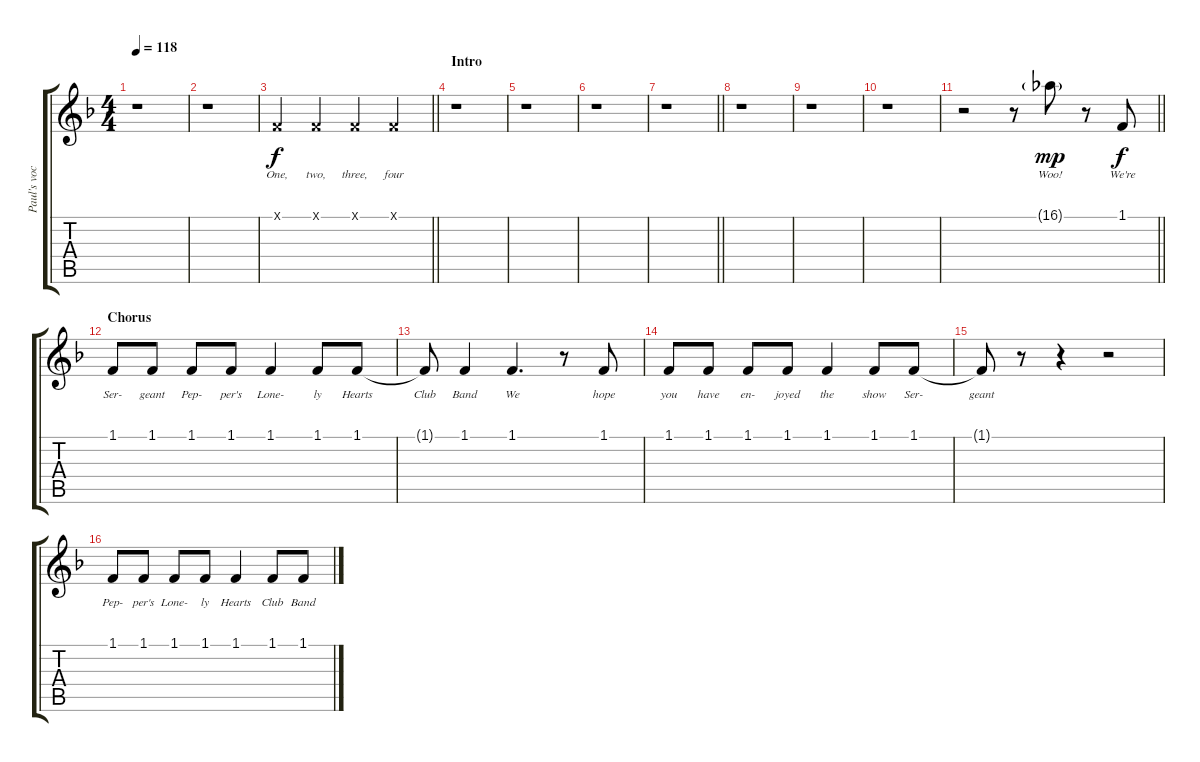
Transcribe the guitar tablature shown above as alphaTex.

\track ("Paul's vocals" "Paul's voc") {instrument sopranosax}
\staff {score tabs}
\tuning (E4 B3 G3 D3 A2 E2) {hide}
\ts (4 4)
\tempo 118
\clef g2
\ks f
r.1{dy f instrument sopranosax} |
r.1 |
\barLineRight lightlight
1.1{x}.4{lyrics (0 "One,") lyrics (1 "") lyrics (2 "") lyrics (3 "") lyrics (4 "")} 1.1{x}.4{lyrics (0 "two,") lyrics (1 "") lyrics (2 "") lyrics (3 "") lyrics (4 "")} 1.1{x}.4{lyrics (0 "three,") lyrics (1 "") lyrics (2 "") lyrics (3 "") lyrics (4 "")} 1.1{x}.4{lyrics (0 "four") lyrics (1 "") lyrics (2 "") lyrics (3 "") lyrics (4 "")} |
\section ("" "Intro")
r.1 |
r.1 |
r.1 |
\barLineRight lightlight
r.1 |
\section ("" "")
r.1 |
r.1 |
r.1 |
\barLineRight lightlight
r.2 r.8 16.1{g}.8{lyrics (0 "Woo!") lyrics (1 "") lyrics (2 "") lyrics (3 "") lyrics (4 "") dy mp} r.8 1.1.8{lyrics (0 "We're") lyrics (1 "") lyrics (2 "") lyrics (3 "") lyrics (4 "") dy f} |
\section ("" "Chorus")
1.1.8{lyrics (0 "Ser-") lyrics (1 "") lyrics (2 "") lyrics (3 "") lyrics (4 "")} 1.1.8{lyrics (0 "geant") lyrics (1 "") lyrics (2 "") lyrics (3 "") lyrics (4 "")} 1.1.8{lyrics (0 "Pep-") lyrics (1 "") lyrics (2 "") lyrics (3 "") lyrics (4 "")} 1.1.8{lyrics (0 "per's") lyrics (1 "") lyrics (2 "") lyrics (3 "") lyrics (4 "")} 1.1.4{lyrics (0 "Lone-") lyrics (1 "") lyrics (2 "") lyrics (3 "") lyrics (4 "")} 1.1.8{lyrics (0 "ly") lyrics (1 "") lyrics (2 "") lyrics (3 "") lyrics (4 "")} 1.1.8{lyrics (0 "Hearts") lyrics (1 "") lyrics (2 "") lyrics (3 "") lyrics (4 "")} |
1.1{t}.8{lyrics (0 "Club") lyrics (1 "") lyrics (2 "") lyrics (3 "") lyrics (4 "")} 1.1.4{lyrics (0 "Band") lyrics (1 "") lyrics (2 "") lyrics (3 "") lyrics (4 "")} 1.1.4{d lyrics (0 "We") lyrics (1 "") lyrics (2 "") lyrics (3 "") lyrics (4 "")} r.8 1.1.8{lyrics (0 "hope") lyrics (1 "") lyrics (2 "") lyrics (3 "") lyrics (4 "")} |
1.1.8{lyrics (0 "you") lyrics (1 "") lyrics (2 "") lyrics (3 "") lyrics (4 "")} 1.1.8{lyrics (0 "have") lyrics (1 "") lyrics (2 "") lyrics (3 "") lyrics (4 "")} 1.1.8{lyrics (0 "en-") lyrics (1 "") lyrics (2 "") lyrics (3 "") lyrics (4 "")} 1.1.8{lyrics (0 "joyed") lyrics (1 "") lyrics (2 "") lyrics (3 "") lyrics (4 "")} 1.1.4{lyrics (0 "the") lyrics (1 "") lyrics (2 "") lyrics (3 "") lyrics (4 "")} 1.1.8{lyrics (0 "show") lyrics (1 "") lyrics (2 "") lyrics (3 "") lyrics (4 "")} 1.1.8{lyrics (0 "Ser-") lyrics (1 "") lyrics (2 "") lyrics (3 "") lyrics (4 "")} |
1.1{t}.8{lyrics (0 "geant") lyrics (1 "") lyrics (2 "") lyrics (3 "") lyrics (4 "")} r.8 r.4 r.2 |
1.1.8{lyrics (0 "Pep-") lyrics (1 "") lyrics (2 "") lyrics (3 "") lyrics (4 "")} 1.1.8{lyrics (0 "per's") lyrics (1 "") lyrics (2 "") lyrics (3 "") lyrics (4 "")} 1.1.8{lyrics (0 "Lone-") lyrics (1 "") lyrics (2 "") lyrics (3 "") lyrics (4 "")} 1.1.8{lyrics (0 "ly") lyrics (1 "") lyrics (2 "") lyrics (3 "") lyrics (4 "")} 1.1.4{lyrics (0 "Hearts") lyrics (1 "") lyrics (2 "") lyrics (3 "") lyrics (4 "")} 1.1.8{lyrics (0 "Club") lyrics (1 "") lyrics (2 "") lyrics (3 "") lyrics (4 "")} 1.1.8{lyrics (0 "Band") lyrics (1 "") lyrics (2 "") lyrics (3 "") lyrics (4 "")}
